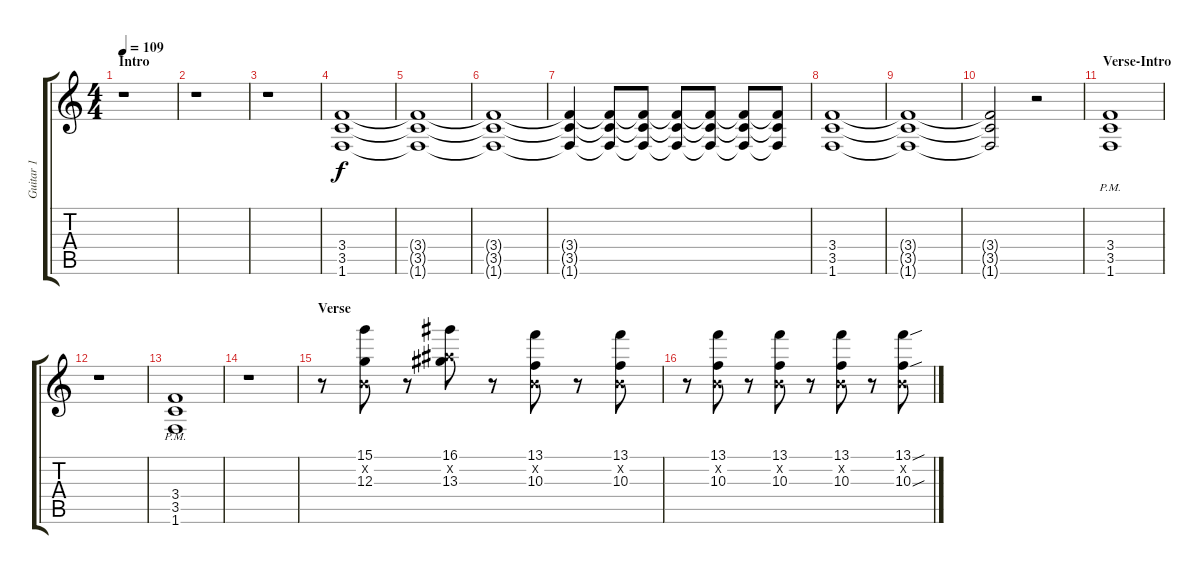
\track ("Guitar 1" "Guitar 1") {instrument distortionguitar}
\staff {score tabs}
\tuning (E4 B3 G3 D3 A2 E2) {hide}
\ts (4 4)
\section ("" "Intro")
\tempo 109
\clef g2
\ks c
r.1{dy f instrument distortionguitar} |
r.1 |
r.1 |
(3.4 3.5 1.6).1{balance 8} |
(3.4{t} 3.5{t} 1.6{t}).1 |
(3.4{t} 3.5{t} 1.6{t}).1 |
(3.4{t} 3.5{t} 1.6{t}).4 (3.4{t} 3.5{t} 1.6{t}).8{balance 9} (3.4{t} 3.5{t} 1.6{t}).8{balance 10} (3.4{t} 3.5{t} 1.6{t}).8{balance 11} (3.4{t} 3.5{t} 1.6{t}).8{balance 12} (3.4{t} 3.5{t} 1.6{t}).8{balance 13} (3.4{t} 3.5{t} 1.6{t}).8{balance 14} |
(3.4 3.5 1.6).1{balance 14} |
(3.4{t} 3.5{t} 1.6{t}).1 |
(3.4{t} 3.5{t} 1.6{t}).2 r.2 |
\section ("" "Verse-Intro")
(3.4{pm} 3.5{pm} 1.6{pm}).1 |
r.1 |
(3.4{pm} 3.5{pm} 1.6{pm}).1 |
r.1 |
\section ("" "Verse")
r.8 (15.1 0.2{x} 12.3).8 r.8 (16.1 11.2{x} 13.3).8 r.8 (13.1 0.2{x} 10.3).8 r.8 (13.1 0.2{x} 10.3).8 |
r.8 (13.1 0.2{x} 10.3).8 r.8 (13.1 0.2{x} 10.3).8 r.8 (13.1 0.2{x} 10.3).8 r.8 (13.1{sou} 0.2{x} 10.3{sou}).8
